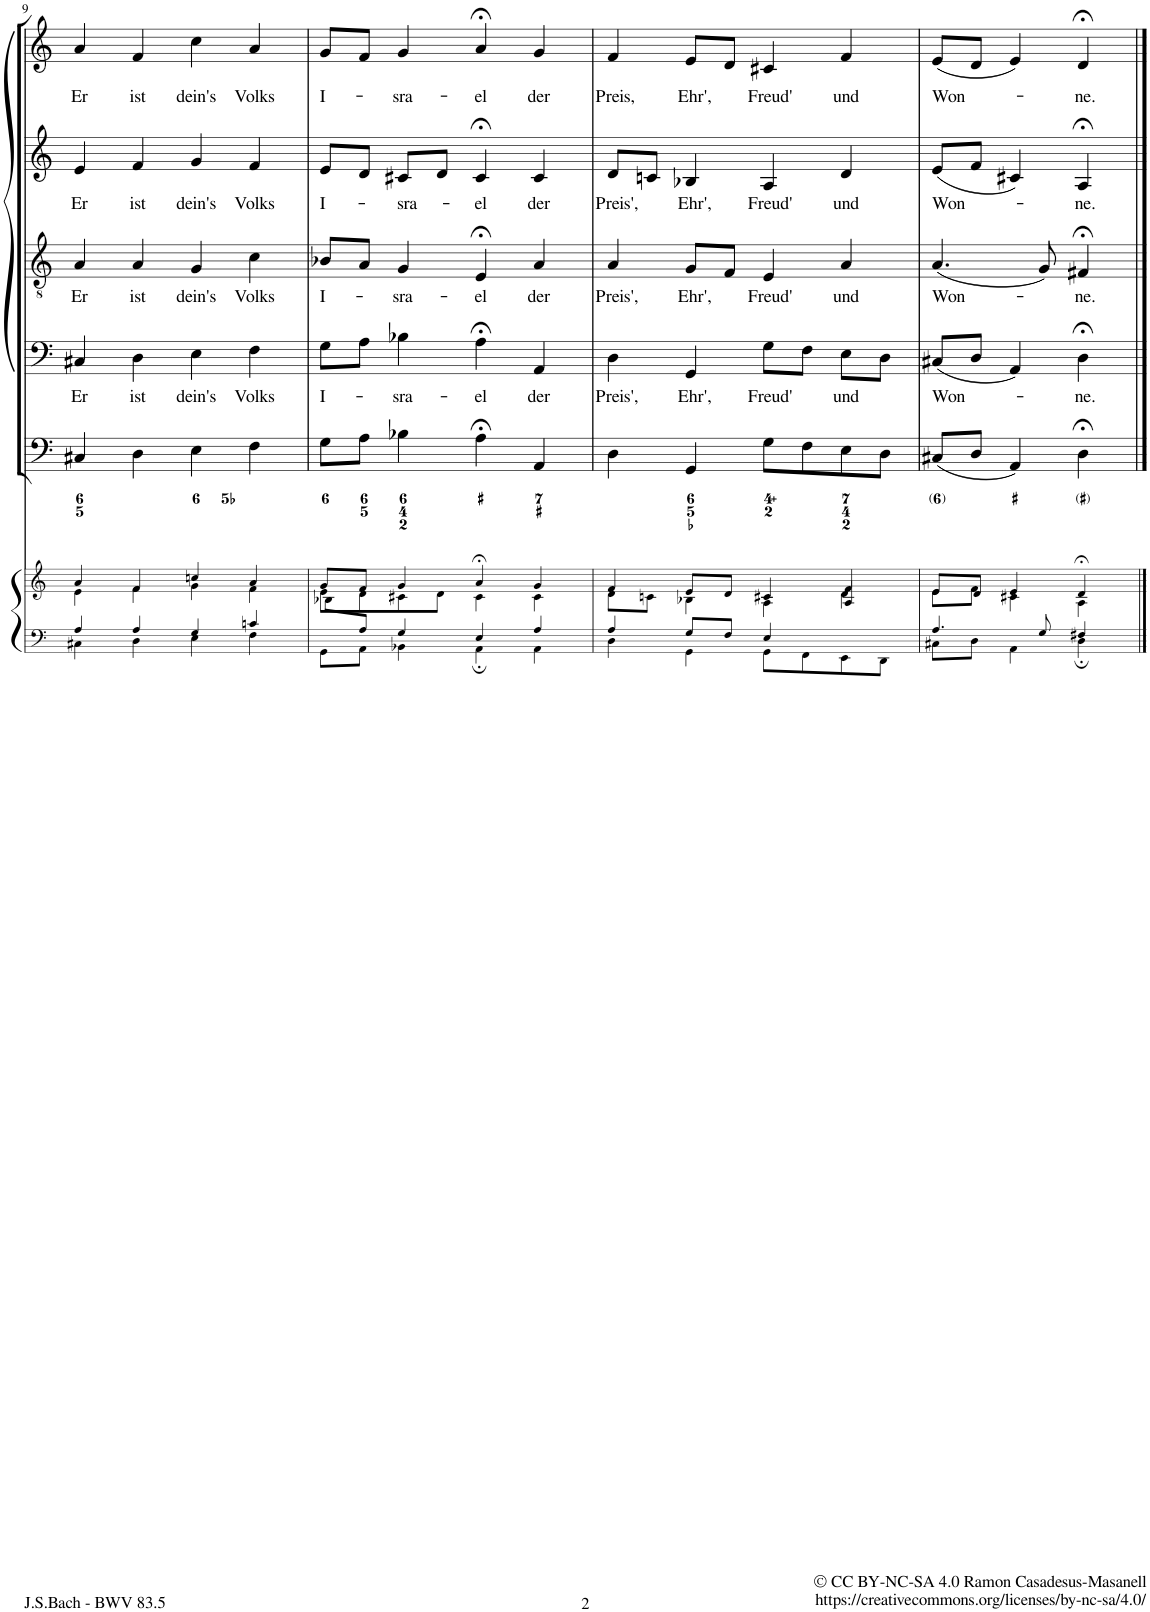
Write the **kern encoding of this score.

**kern	**kern	**kern	**kern	**text	**kern	**text	**kern	**text	**kern	**text
*part6	*part6	*part5	*part4	*part4	*part3	*part3	*part2	*part2	*part1	*part1
*staff7	*staff6	*staff5	*staff4	*staff4	*staff3	*staff3	*staff2	*staff2	*staff1	*staff1
*I"Piano	*	*I"Continuo	*I"Basso	*	*I"Tenore. Viola col Tenore	*	*I"Alto. Oboe II. Violino II. coll' Alto.	*	*I"Soprano. Oboe I. Corno I. Violino I. col Soprano.	*
*I'Pno	*	*	*	*	*	*	*	*	*	*
!!LO:PB:g=z
*clefF4	*clefG2	*clefF4	*clefF4	*	*clefGv2	*	*clefG2	*	*clefG2	*
*k[]	*k[]	*k[]	*k[]	*	*k[]	*	*k[]	*	*k[]	*
*M4/4	*M4/4	*M4/4	*M4/4	*	*M4/4	*	*M4/4	*	*M4/4	*
*met(c)	*met(c)	*met(c)	*met(c)	*	*met(c)	*	*met(c)	*	*met(c)	*
=9	=9	=9	=9	=9	=9	=9	=9	=9	=9	=9
*^	*^	*	*	*	*	*	*	*	*	*
!	!	!	!	!	!	!LO:LY:b	!	!LO:LY:b	!	!LO:LY:b	!	!LO:LY:b
4A/	4C#X\	4a/	4e\	4C#X/	4C#X/	Er	4A/	Er	4e/	Er	4a/	Er
!	!	!	!	!	!	!LO:LY:b	!	!LO:LY:b	!	!LO:LY:b	!	!LO:LY:b
4A/	4D\	4f/	4f\	4D\	4D\	ist	4A/	ist	4f/	ist	4f/	ist
!	!	!	!	!	!	!LO:LY:b	!	!LO:LY:b	!	!LO:LY:b	!	!LO:LY:b
4G/	4E\	4ccn/	4g\	4E\	4E\	dein's	4G/	dein's	4g/	dein's	4cc\	dein's
!	!	!	!	!	!	!LO:LY:b	!	!LO:LY:b	!	!LO:LY:b	!	!LO:LY:b
4cn/	4F\	4a/	4f\	4F\	4F\	Volks	4c\	Volks	4f/	Volks	4a/	Volks
=10	=10	=10	=10	=10	=10	=10	=10	=10	=10	=10	=10	=10
*	*	*	*^	*	*	*	*	*	*	*	*	*
!	!	!	!	!	!	!	!LO:LY:b	!	!LO:LY:b	!	!LO:LY:b	!	!LO:LY:b
8ryy	8GG\L	8g/L	8e\L	8B-X\L	8G\L	8G\L	I-	8B-X/L	I-	8e/L	I-	8g/L	I-
8A/J	8AA\J	8f/J	8d\	2..ryy	8A\J	8A\J	.	8A/J	.	8d/J	.	8f/J	.
!	!	!	!	!	!	!	!LO:LY:b	!	!LO:LY:b	!	!LO:LY:b	!	!LO:LY:b
4G/	4BB-X\	4g/	8c#X\	.	4B-X\	4B-X\	-sra-	4G/	-sra-	8c#X/L	-sra-	4g/	-sra-
.	.	.	8d\J	.	.	.	.	.	.	8d/J	.	.	.
!	!	!	!	!	!	!	!LO:LY:b	!	!LO:LY:b	!	!LO:LY:b	!	!LO:LY:b
4E/	4AA;\	4a;</	4c#\	.	4A;<\	4A;<\	-el	4E;</	-el	4c#;</	-el	4a;</	-el
!	!	!	!	!	!	!	!LO:LY:b	!	!LO:LY:b	!	!LO:LY:b	!	!LO:LY:b
4A/	4AA\	4g/	4c#\	.	4AA/	4AA/	der	4A/	der	4c#/	der	4g/	der
=11	=11	=11	=11	=11	=11	=11	=11	=11	=11	=11	=11	=11	=11
!	!	!	!	!	!	!	!LO:LY:b	!	!LO:LY:b	!	!LO:LY:b	!	!LO:LY:b
4A/	4D\	4f/	8d\L	2.ryy	4D\	4D\	Preis',	4A/	Preis',	8d/L	Preis',	4f/	Preis,
.	.	.	8cn\J	.	.	.	.	.	.	8cn/J	.	.	.
!	!	!	!	!	!	!	!LO:LY:b	!	!LO:LY:b	!	!LO:LY:b	!	!LO:LY:b
8G/L	4GG\	8e/L	4B-X\	.	4GG/	4GG/	Ehr',	8G/L	Ehr',	4B-X/	Ehr',	8e/L	Ehr',
8F/J	.	8d/J	.	.	.	.	.	8F/J	.	.	.	8d/J	.
!	!	!	!	!	!	!	!LO:LY:b	!	!LO:LY:b	!	!LO:LY:b	!	!LO:LY:b
4E/	8GG\L	4c#X/	4A\	.	8G\L	8G\L	Freud'	4E/	Freud'	4A/	Freud'	4c#X/	Freud'
.	8FF\	.	.	.	8F\	8F\J	.	.	.	.	.	.	.
!	!	!	!	!	!	!	!LO:LY:b	!	!LO:LY:b	!	!LO:LY:b	!	!LO:LY:b
4ryy	8EE\	4f/	4d\	4A/	8E\	8E\L	und	4A/	und	4d/	und	4f/	und
.	8DD\J	.	.	.	8D\J	8D\J	.	.	.	.	.	.	.
*	*	*	*v	*v	*	*	*	*	*	*	*	*	*
=12	=12	=12	=12	=12	=12	=12	=12	=12	=12	=12	=12	=12
!	!	!	!	!	!	!LO:LY:b	!	!LO:LY:b	!	!LO:LY:b	!	!LO:LY:b
4.A/	8C#X\L	8e/L	8e\L	(8C#X/L	(8C#X/L	Won-	(4.A/	Won-	(8e/L	Won-	(8e/L	Won-
.	8D\J	8d/J	8f\J	8D/J	8D/J	.	.	.	8f/J	.	8d/J	.
.	4AA\	4e/	4c#X\	4AA/)	4AA/)	.	.	.	4c#X/)	.	4e/)	.
8G/	.	.	.	.	.	.	8G/)	.	.	.	.	.
!	!	!	!	!	!	!LO:LY:b	!	!LO:LY:b	!	!LO:LY:b	!	!LO:LY:b
4F#X/	4D;\	4d;</	4A\	4D;<\	4D;<\	-ne.	4F#X;</	-ne.	4A;</	-ne.	4d;</	-ne.
*v	*v	*	*	*	*	*	*	*	*	*	*	*
*	*v	*v	*	*	*	*	*	*	*	*	*
==	==	==	==	==	==	==	==	==	==	==
*-	*-	*-	*-	*-	*-	*-	*-	*-	*-	*-
